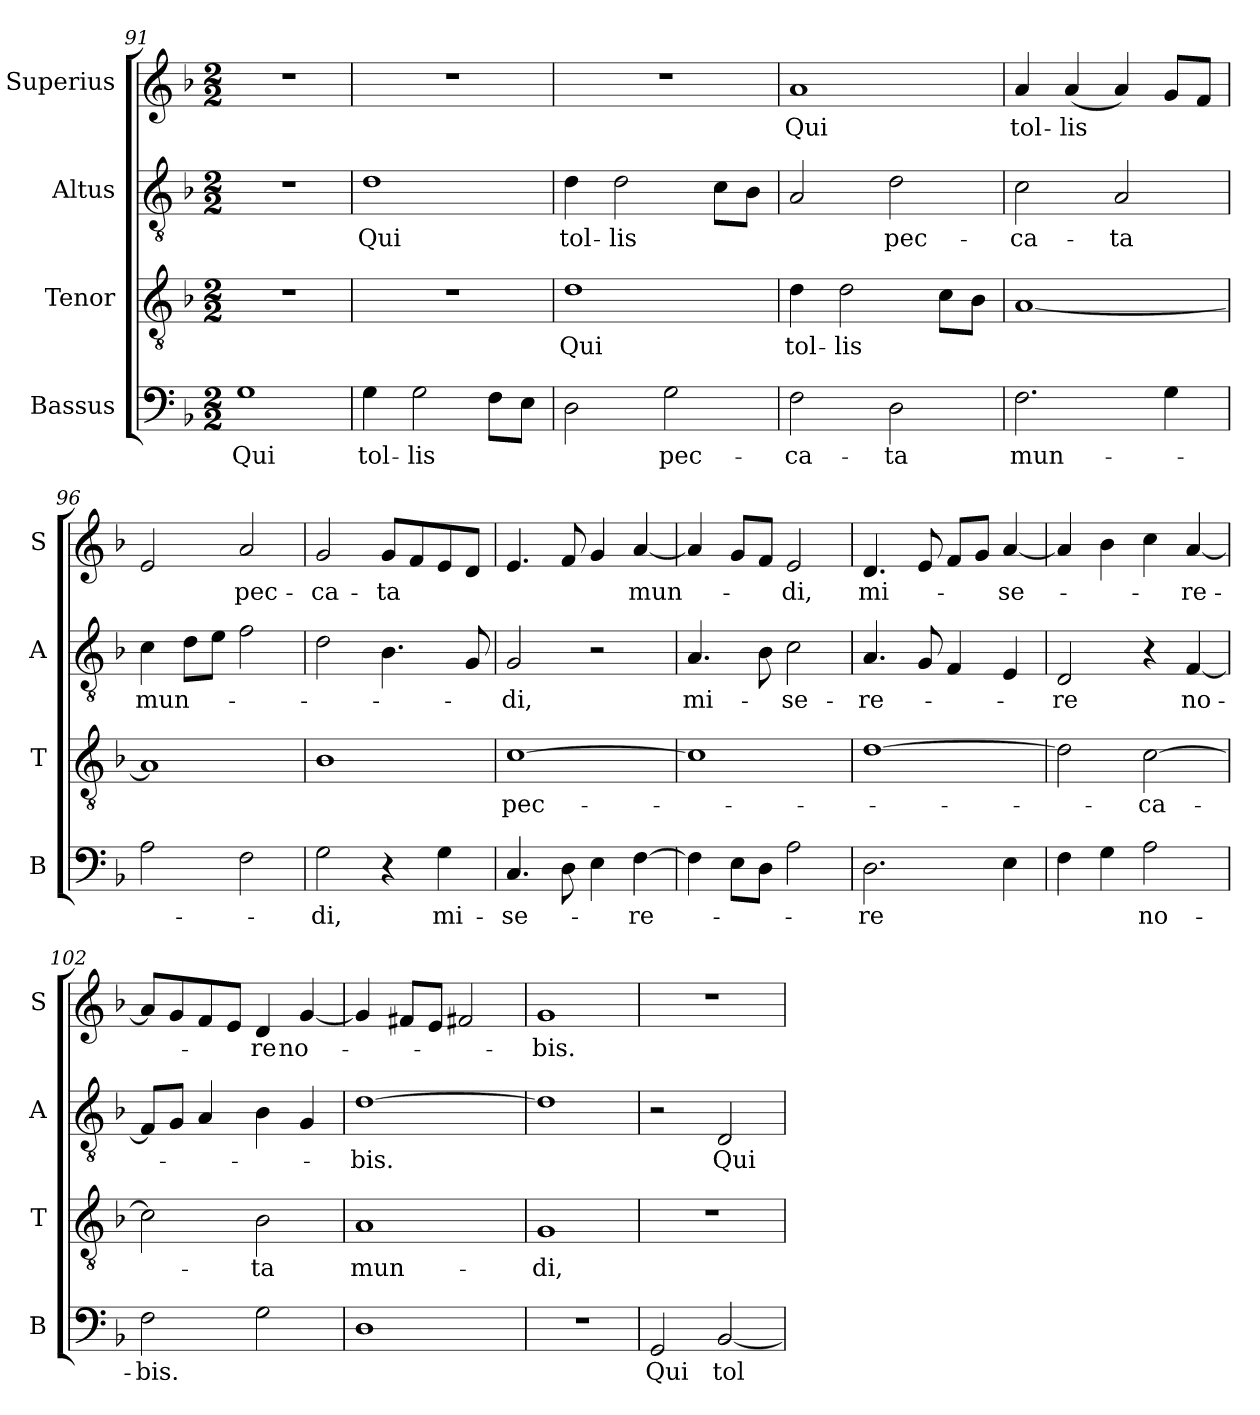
**kern	**text	**kern	**text	**kern	**text	**kern	**text
*part4	*part4	*part3	*part3	*part2	*part2	*part1	*part1
*staff4	*staff4	*staff3	*staff3	*staff2	*staff2	*staff1	*staff1
*I"Bassus	*	*I"Tenor	*	*I"Altus	*	*I"Superius	*
*I'B	*	*I'T	*	*I'A	*	*I'S	*
*clefF4	*	*clefGv2	*	*clefGv2	*	*clefG2	*
*k[b-]	*	*k[b-]	*	*k[b-]	*	*k[b-]	*
*M2/2	*	*M2/2	*	*M2/2	*	*M2/2	*
=91	=91	=91	=91	=91	=91	=91	=91
1G	Qui	1r	.	1r	.	1r	.
=92	=92	=92	=92	=92	=92	=92	=92
4G	tol-	1r	.	1d	Qui	1r	.
2G	-lis	.	.	.	.	.	.
8FL	.	.	.	.	.	.	.
8EJ	.	.	.	.	.	.	.
=93	=93	=93	=93	=93	=93	=93	=93
2D	.	1d	Qui	4d	tol-	1r	.
.	.	.	.	2d	-lis	.	.
2G	pec-	.	.	.	.	.	.
.	.	.	.	8cL	.	.	.
.	.	.	.	8B-J	.	.	.
=94	=94	=94	=94	=94	=94	=94	=94
2F	-ca-	4d	tol-	2A	.	1a	Qui
.	.	2d	-lis	.	.	.	.
2D	-ta	.	.	2d	pec-	.	.
.	.	8cL	.	.	.	.	.
.	.	8B-J	.	.	.	.	.
=95	=95	=95	=95	=95	=95	=95	=95
2.F	mun-	[1A	.	2c	-ca-	4a	tol-
.	.	.	.	.	.	(4a	-lis
.	.	.	.	2A	-ta	4a)	.
4G	.	.	.	.	.	8gL	.
.	.	.	.	.	.	8fJ	.
=96	=96	=96	=96	=96	=96	=96	=96
2A	.	1A]	.	4c	mun-	2e	.
.	.	.	.	8dL	.	.	.
.	.	.	.	8eJ	.	.	.
2F	.	.	.	2f	.	2a	pec-
=97	=97	=97	=97	=97	=97	=97	=97
2G	-di,	1B-	.	2d	.	2g	-ca-
4r	.	.	.	4.B-	.	8gL	-ta
.	.	.	.	.	.	8f	.
4G	mi-	.	.	.	.	8e	.
.	.	.	.	8G	.	8dJ	.
=98	=98	=98	=98	=98	=98	=98	=98
4.C	-se-	[1c	pec-	2G	-di,	4.e	.
8D	.	.	.	.	.	8f	.
4E	.	.	.	2r	.	4g	.
[4F	-re-	.	.	.	.	[4a	mun-
=99	=99	=99	=99	=99	=99	=99	=99
4F]	.	1c]	.	4.A	mi-	4a]	.
8EL	.	.	.	.	.	8gL	.
8DJ	.	.	.	8B-	.	8fJ	.
2A	.	.	.	2c	-se-	2e	-di,
=100	=100	=100	=100	=100	=100	=100	=100
2.D	-re	[1d	.	4.A	-re-	4.d	mi-
.	.	.	.	8G	.	8e	.
.	.	.	.	4F	.	8fL	.
.	.	.	.	.	.	8gJ	.
4E	.	.	.	4E	.	[4a	-se-
=101	=101	=101	=101	=101	=101	=101	=101
4F	.	2d]	.	2D	-re	4a]	.
4G	.	.	.	.	.	4b-	.
2A	no-	[2c	-ca-	4r	.	4cc	.
.	.	.	.	[4F	no-	[4a	-re-
=102	=102	=102	=102	=102	=102	=102	=102
2F	-bis.	2c]	.	8FL]	.	8aL]	.
.	.	.	.	8GJ	.	8g	.
.	.	.	.	4A	.	8f	.
.	.	.	.	.	.	8eJ	.
2G	.	2B-	-ta	4B-	.	4d	-re
.	.	.	.	4G	.	[4g	no-
=103	=103	=103	=103	=103	=103	=103	=103
1D	.	1A	mun-	[1d	-bis.	4g]	.
.	.	.	.	.	.	8f#XL	.
.	.	.	.	.	.	8eJ	.
.	.	.	.	.	.	2f#X	.
=104	=104	=104	=104	=104	=104	=104	=104
1r	.	1G	-di,	1d]	.	1g	-bis.
=105	=105	=105	=105	=105	=105	=105	=105
2GG	Qui	1r	.	2r	.	1r	.
[2BB-	tol-	.	.	2D	Qui	.	.
=	=	=	=	=	=	=	=
*-	*-	*-	*-	*-	*-	*-	*-
